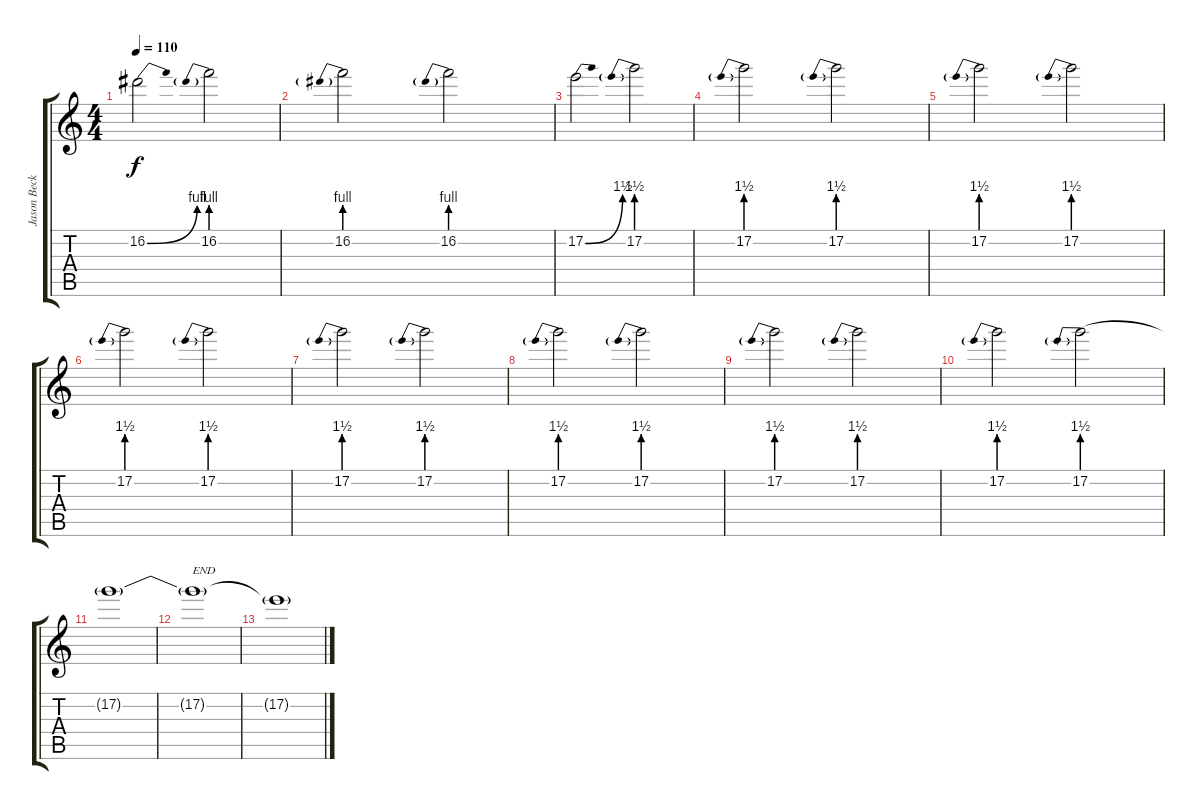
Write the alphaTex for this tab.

\track ("Jason Becker" "Jason Beck") {instrument distortionguitar}
\staff {score tabs}
\tuning (E4 B3 G3 D3 A2 E2) {hide}
\ts (4 4)
\tempo 110
\clef g2
\ks c
16.2{be (bend 0 0 60 4)}.2{dy f} 16.2{be (prebend 0 4 60 4)}.2 |
16.2{be (prebend 0 4 60 4)}.2 16.2{be (prebend 0 4 60 4)}.2 |
17.2{be (bend 0 0 60 6)}.2 17.2{be (prebend 0 6 60 6)}.2 |
17.2{be (prebend 0 6 60 6)}.2 17.2{be (prebend 0 6 60 6)}.2 |
17.2{be (prebend 0 6 60 6)}.2 17.2{be (prebend 0 6 60 6)}.2 |
17.2{be (prebend 0 6 60 6)}.2 17.2{be (prebend 0 6 60 6)}.2 |
17.2{be (prebend 0 6 60 6)}.2 17.2{be (prebend 0 6 60 6)}.2 |
17.2{be (prebend 0 6 60 6)}.2 17.2{be (prebend 0 6 60 6)}.2 |
17.2{be (prebend 0 6 60 6)}.2 17.2{be (prebend 0 6 60 6)}.2 |
17.2{be (prebend 0 6 60 6)}.2 17.2{be (prebend 0 6 60 6)}.2 |
17.2{t}.1 |
17.2{t}.1{txt "END"} |
17.2{t}.1
